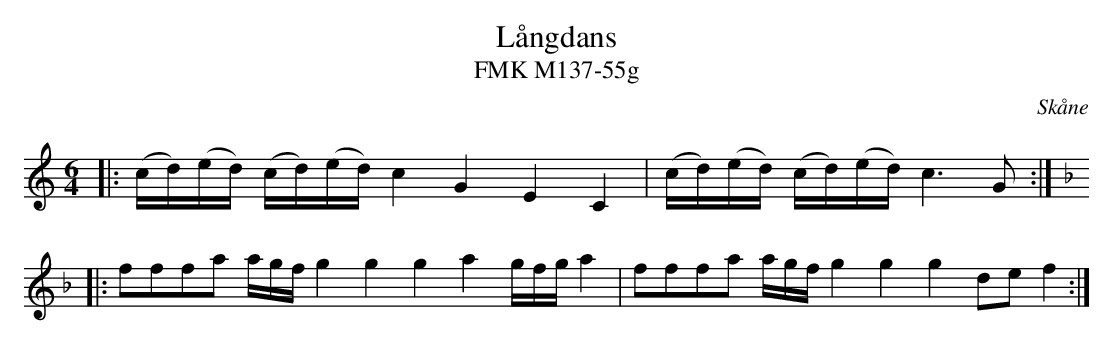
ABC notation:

X:1
T:Långdans
T:FMK M137-55g
O:Skåne
M:6/4
L:1/16
K:C
|: (cd)(ed) (cd)(ed) c4 G4 E4 C4 |(cd)(ed) (cd)(ed) c4>G4 :|
|:[K:F] f2f2f2a2 agf g4 g4 g4 a4 gfg a4 | f2f2f2a2 agf g4 g4 g4 d2e2 f4  :|
